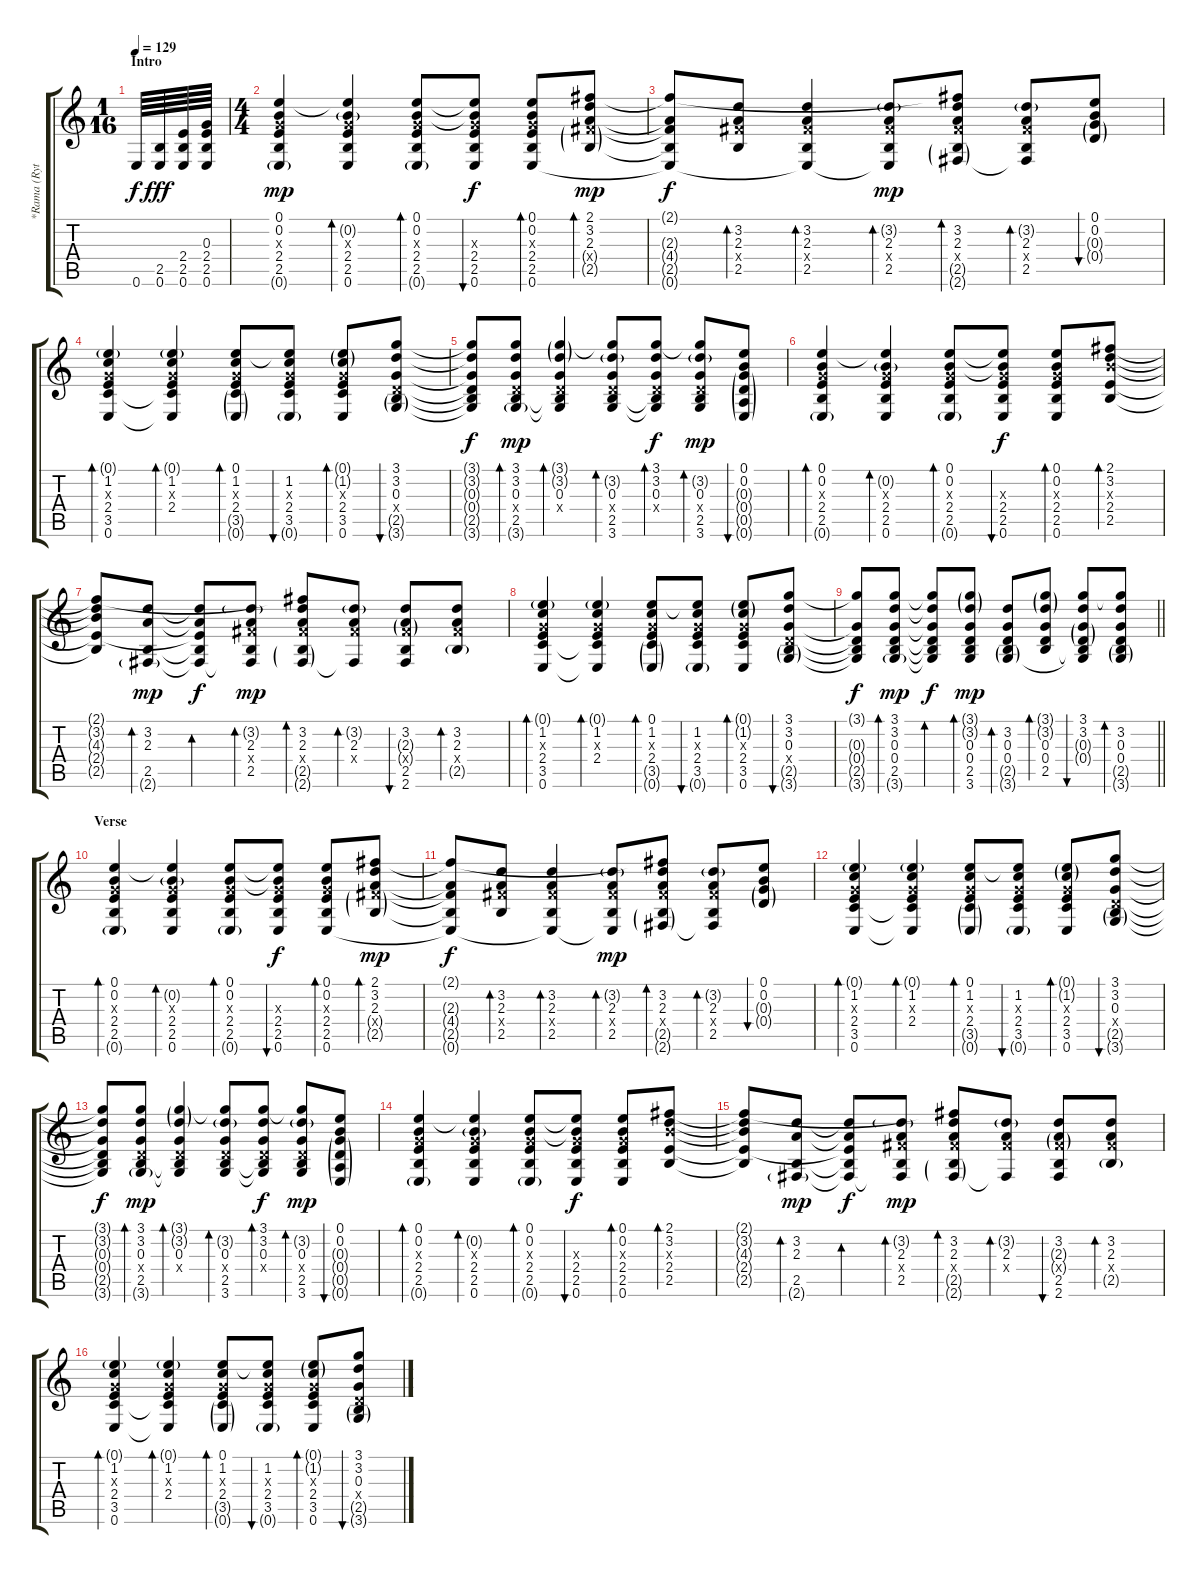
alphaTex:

\track ("*Rama (Rythm Guitar)" "*Rama (Ryt") {instrument electricguitarclean}
\staff {score tabs}
\tuning (E4 B3 G3 D3 A2 E2) {hide}
\ts (1 16)
\section ("" "Intro")
\tempo 129
\clef g2
\ks c
0.6.64{dy f instrument electricguitarclean} (2.5 0.6).64{dy fff} (2.4 2.5 0.6).64 (0.3 2.4 2.5 0.6).64 |
\ts (4 4)
(0.1 0.2 0.3{x} 2.4 2.5 0.6{g}).4{dy mp} (0.1{t} 0.2{g} 0.3{x} 2.4 2.5 0.6).4{bd 60} (0.1 0.2 0.3{x} 2.4 2.5 0.6{g}).8{bd 60} (0.1{t} 0.2{t} 0.3{x} 2.4 2.5 0.6).8{bu 60 dy f} (0.1 0.2 0.3{x} 2.4 2.5 0.6).8{bd 60} (2.1 3.2 2.3 4.4{g x} 2.5{g}).8{bd 60 dy mp} |
(2.1{t} 2.3{t} 4.4{t} 2.5{t} 0.6{t}).8{dy f} (3.2 2.3 4.4{x} 2.5).8{bd 60} (3.2 2.3 4.4{x} 2.5 0.6{t}).4{bd 60} (3.2{g} 2.3 4.4{x} 2.5 0.6{t}).8{bd 60 dy mp} (2.1{t} 3.2 2.3 4.4{x} 2.5{g} 2.6{g}).8{bd 60} (3.2{g} 2.3 4.4{x} 2.5 2.6{t}).8{bd 60} (0.1 0.2 0.3{g} 0.4{g}).8{bu 60} |
(0.1{g} 1.2 0.3{x} 2.4 3.5 0.6).4{bd 60} (0.1{g} 1.2 0.3{x} 2.4 3.5{t} 0.6{t}).4{bd 60} (0.1 1.2 0.3{x} 2.4 3.5{g} 0.6{g}).8{bd 60} (0.1{t} 1.2 0.3{x} 2.4 3.5 0.6{g}).8{bu 60} (0.1{g} 1.2{g} 0.3{x} 2.4 3.5 0.6).8{bd 60} (3.1 3.2 0.3 0.4{x} 2.5{g} 3.6{g}).8{bu 60} |
(3.1{t} 3.2{t} 0.3{t} 0.4{t} 2.5{t} 3.6{t}).8{dy f} (3.1 3.2 0.3 0.4{x} 2.5 3.6{g}).8{bd 60 dy mp} (3.1{g} 3.2{g} 0.3 0.4{x} 2.5{t} 3.6{t}).4{bd 60} (3.1{t} 3.2{g} 0.3 0.4{x} 2.5 3.6).8{bd 60} (3.1 3.2 0.3 0.4{x} 2.5{t} 3.6{t}).8{bd 60 dy f} (3.1{t} 3.2{g} 0.3 0.4{x} 2.5 3.6).8{bd 60 dy mp} (0.1 0.2 0.3{g} 0.4{g} 0.5{g} 0.6{g}).8{bu 60} |
(0.1 0.2 0.3{x} 2.4 2.5 0.6{g}).4{bd 60} (0.1{t} 0.2{g} 0.3{x} 2.4 2.5 0.6).4{bd 60} (0.1 0.2 0.3{x} 2.4 2.5 0.6{g}).8{bd 60} (0.1{t} 0.2{t} 0.3{x} 2.4 2.5 0.6).8{bu 60 dy f} (0.1 0.2 0.3{x} 2.4 2.5 0.6).8{bd 60} (2.1 3.2 4.3{x} 2.4 2.5).8{bd 60} |
(2.1{t} 3.2{t} 4.3{t} 2.4{t} 2.5{t}).8 (3.2 2.3 2.5 2.6{g}).8{bd 60 dy mp} (3.2{t} 2.3{t} 2.4{t} 2.5{t} 2.6{t}).8{bd 60 dy f} (3.2{g} 2.3 4.4{x} 2.5 2.6{t}).8{bd 60 dy mp} (2.1{t} 3.2 2.3 4.4{x} 2.5{g} 2.6{g}).8{bd 60} (3.2{g} 2.3 4.4{x} 2.6{t}).8{bd 60} (3.2 2.3{g} 4.4{g x} 2.5 2.6).8{bu 60} (3.2 2.3 4.4{x} 2.5{g}).8{bd 60} |
(0.1{g} 1.2 0.3{x} 2.4 3.5 0.6).4{bd 60} (0.1{g} 1.2 0.3{x} 2.4 3.5{t} 0.6{t}).4{bd 60} (0.1 1.2 0.3{x} 2.4 3.5{g} 0.6{g}).8{bd 60} (0.1{t} 1.2 0.3{x} 2.4 3.5 0.6{g}).8{bu 60} (0.1{g} 1.2{g} 0.3{x} 2.4 3.5 0.6).8{bd 60} (3.1 3.2 0.3 0.4{x} 2.5{g} 3.6{g}).8{bu 60} |
\barLineRight lightlight
(3.1{t} 0.3{t} 0.4{t} 2.5{t} 3.6{t}).8{dy f} (3.1 3.2 0.3 0.4 2.5 3.6{g}).8{bd 60 dy mp} (3.1{t} 3.2{t} 0.3{t} 0.4{t} 2.5{t} 3.6{t}).8{bd 60 dy f} (3.1{g} 3.2{g} 0.3 0.4 2.5 3.6).8{bd 60 dy mp} (3.2 0.3 0.4 2.5{g} 3.6{g}).8{bd 60} (3.1{g} 3.2{g} 0.3 0.4 2.5).8{bd 60} (3.1 3.2 0.3{g} 0.4{g} 2.5{t} 3.6{t}).8{bu 60} (3.1{t} 3.2 0.3 0.4 2.5{g} 3.6{g}).8{bd 60} |
\section ("" "Verse")
(0.1 0.2 0.3{x} 2.4 2.5 0.6{g}).4{bd 120} (0.1{t} 0.2{g} 0.3{x} 2.4 2.5 0.6).4{bd 60} (0.1 0.2 0.3{x} 2.4 2.5 0.6{g}).8{bd 60} (0.1{t} 0.2{t} 0.3{x} 2.4 2.5 0.6).8{bu 60 dy f} (0.1 0.2 0.3{x} 2.4 2.5 0.6).8{bd 60} (2.1 3.2 2.3 4.4{g x} 2.5{g}).8{bd 60 dy mp} |
(2.1{t} 2.3{t} 4.4{t} 2.5{t} 0.6{t}).8{dy f} (3.2 2.3 4.4{x} 2.5).8{bd 60} (3.2 2.3 4.4{x} 2.5 0.6{t}).4{bd 60} (3.2{g} 2.3 4.4{x} 2.5 0.6{t}).8{bd 60 dy mp} (2.1{t} 3.2 2.3 4.4{x} 2.5{g} 2.6{g}).8{bd 60} (3.2{g} 2.3 4.4{x} 2.5 2.6{t}).8{bd 60} (0.1 0.2 0.3{g} 0.4{g}).8{bu 60} |
(0.1{g} 1.2 0.3{x} 2.4 3.5 0.6).4{bd 60} (0.1{g} 1.2 0.3{x} 2.4 3.5{t} 0.6{t}).4{bd 60} (0.1 1.2 0.3{x} 2.4 3.5{g} 0.6{g}).8{bd 60} (0.1{t} 1.2 0.3{x} 2.4 3.5 0.6{g}).8{bu 60} (0.1{g} 1.2{g} 0.3{x} 2.4 3.5 0.6).8{bd 60} (3.1 3.2 0.3 0.4{x} 2.5{g} 3.6{g}).8{bu 60} |
(3.1{t} 3.2{t} 0.3{t} 0.4{t} 2.5{t} 3.6{t}).8{dy f} (3.1 3.2 0.3 0.4{x} 2.5 3.6{g}).8{bd 60 dy mp} (3.1{g} 3.2{g} 0.3 0.4{x} 2.5{t} 3.6{t}).4{bd 60} (3.1{t} 3.2{g} 0.3 0.4{x} 2.5 3.6).8{bd 60} (3.1 3.2 0.3 0.4{x} 2.5{t} 3.6{t}).8{bd 60 dy f} (3.1{t} 3.2{g} 0.3 0.4{x} 2.5 3.6).8{bd 60 dy mp} (0.1 0.2 0.3{g} 0.4{g} 0.5{g} 0.6{g}).8{bu 60} |
(0.1 0.2 0.3{x} 2.4 2.5 0.6{g}).4{bd 60} (0.1{t} 0.2{g} 0.3{x} 2.4 2.5 0.6).4{bd 60} (0.1 0.2 0.3{x} 2.4 2.5 0.6{g}).8{bd 60} (0.1{t} 0.2{t} 0.3{x} 2.4 2.5 0.6).8{bu 60 dy f} (0.1 0.2 0.3{x} 2.4 2.5 0.6).8{bd 60} (2.1 3.2 4.3{x} 2.4 2.5).8{bd 60} |
(2.1{t} 3.2{t} 4.3{t} 2.4{t} 2.5{t}).8 (3.2 2.3 2.5 2.6{g}).8{bd 60 dy mp} (3.2{t} 2.3{t} 2.4{t} 2.5{t} 2.6{t}).8{bd 60 dy f} (3.2{g} 2.3 4.4{x} 2.5 2.6{t}).8{bd 60 dy mp} (2.1{t} 3.2 2.3 4.4{x} 2.5{g} 2.6{g}).8{bd 60} (3.2{g} 2.3 4.4{x} 2.6{t}).8{bd 60} (3.2 2.3{g} 4.4{g x} 2.5 2.6).8{bu 60} (3.2 2.3 4.4{x} 2.5{g}).8{bd 60} |
(0.1{g} 1.2 0.3{x} 2.4 3.5 0.6).4{bd 60} (0.1{g} 1.2 0.3{x} 2.4 3.5{t} 0.6{t}).4{bd 60} (0.1 1.2 0.3{x} 2.4 3.5{g} 0.6{g}).8{bd 60} (0.1{t} 1.2 0.3{x} 2.4 3.5 0.6{g}).8{bu 60} (0.1{g} 1.2{g} 0.3{x} 2.4 3.5 0.6).8{bd 60} (3.1 3.2 0.3 0.4{x} 2.5{g} 3.6{g}).8{bu 60}
